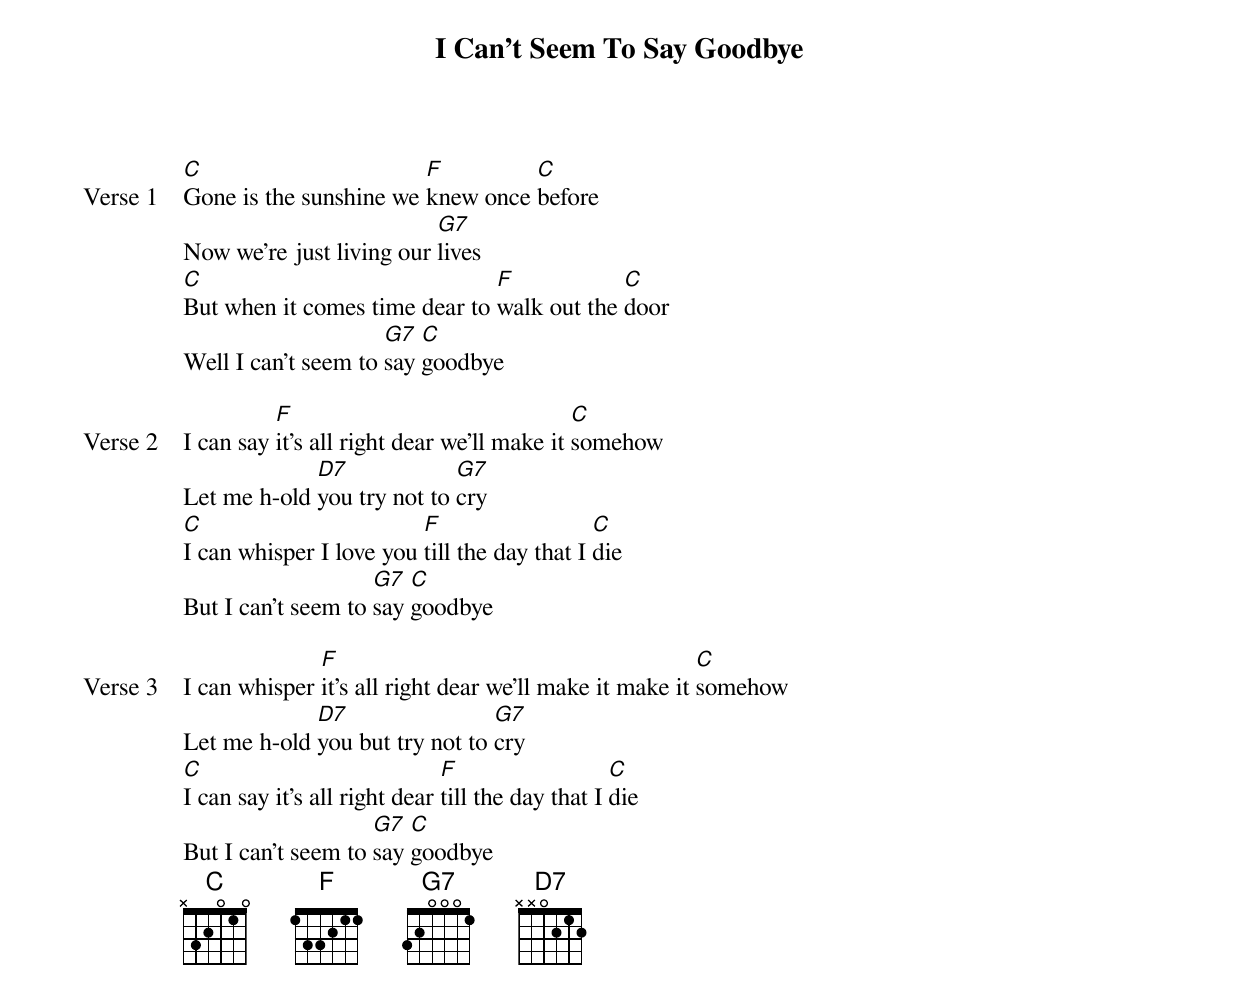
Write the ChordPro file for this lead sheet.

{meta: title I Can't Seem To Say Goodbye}
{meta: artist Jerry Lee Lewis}
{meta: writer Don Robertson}

{start_of_verse: Verse 1}
[C]Gone is the sunshine we [F]knew once [C]before
Now we're just living our [G7]lives
[C]But when it comes time dear to [F]walk out the [C]door
Well I can't seem to [G7]say [C]goodbye
{end_of_verse}

{start_of_verse: Verse 2}
I can say [F]it's all right dear we'll make it [C]somehow
Let me h-old [D7]you try not to [G7]cry
[C]I can whisper I love you [F]till the day that I [C]die
But I can't seem to [G7]say [C]goodbye
{end_of_verse}

{start_of_verse: Verse 3}
I can whisper [F]it's all right dear we'll make it make it [C]somehow
Let me h-old [D7]you but try not to [G7]cry
[C]I can say it's all right dear [F]till the day that I [C]die
But I can't seem to [G7]say [C]goodbye
{end_of_verse}
